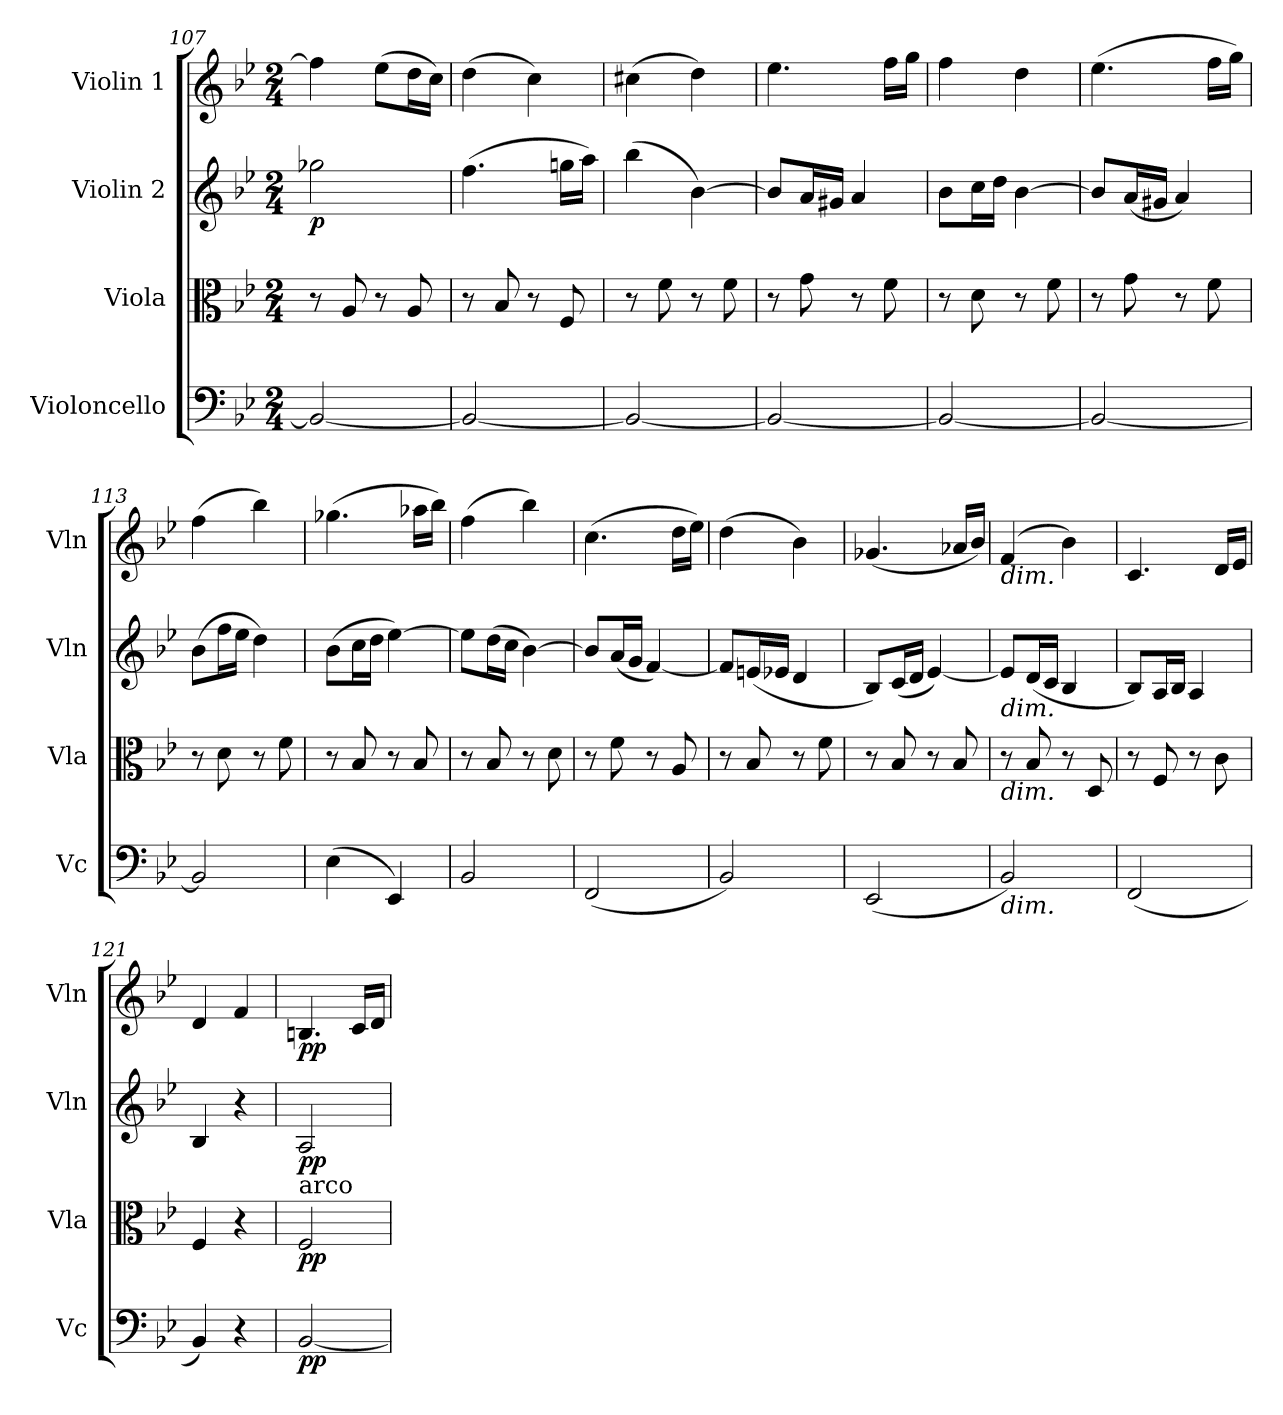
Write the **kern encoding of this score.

**kern	**dynam	**kern	**dynam	**kern	**dynam	**kern	**dynam
*part4	*part4	*part3	*part3	*part2	*part2	*part1	*part1
*staff4	*staff4	*staff3	*staff3	*staff2	*staff2	*staff1	*staff1
*I"Violoncello	*	*I"Viola	*	*I"Violin 2	*	*I"Violin 1	*
*I'Vc	*	*I'Vla	*	*I'Vln	*	*I'Vln	*
*clefF4	*	*clefC3	*	*clefG2	*	*clefG2	*
*k[b-e-]	*	*k[b-e-]	*	*k[b-e-]	*	*k[b-e-]	*
*M2/4	*	*M2/4	*	*M2/4	*	*M2/4	*
=107	=107	=107	=107	=107	=107	=107	=107
!	!	!	!	!	!LO:DY:b	!	!
2BB-/_	.	8r	.	2gg-X\	p	4ff\]	.
.	.	8A/	.	.	.	.	.
.	.	8r	.	.	.	(8ee-\L	.
.	.	8A/	.	.	.	16dd\L	.
.	.	.	.	.	.	16cc\JJ)	.
=108	=108	=108	=108	=108	=108	=108	=108
2BB-/_	.	8r	.	(4.ff\	.	(4dd\	.
.	.	8B-/	.	.	.	.	.
.	.	8r	.	.	.	4cc\)	.
.	.	8F/	.	16ggn\LL	.	.	.
.	.	.	.	16aa\JJ)	.	.	.
=109	=109	=109	=109	=109	=109	=109	=109
2BB-/_	.	8r	.	(4bb-\	.	(4cc#X\	.
.	.	8f\	.	.	.	.	.
.	.	8r	.	[>4b-\)	.	4dd\)	.
.	.	8f\	.	.	.	.	.
!!LO:PB:g=z
=110	=110	=110	=110	=110	=110	=110	=110
2BB-/_	.	8r	.	8b-/L]	.	4.ee-\	.
.	.	8g\	.	16a/L	.	.	.
.	.	.	.	16g#X/JJ	.	.	.
.	.	8r	.	4a/	.	.	.
.	.	8f\	.	.	.	16ff\LL	.
.	.	.	.	.	.	16gg\JJ	.
=111	=111	=111	=111	=111	=111	=111	=111
2BB-/_	.	8r	.	8b-\L	.	4ff\	.
.	.	8d\	.	16cc\L	.	.	.
.	.	.	.	16dd\JJ	.	.	.
.	.	8r	.	[>4b-\	.	4dd\	.
.	.	8f\	.	.	.	.	.
=112	=112	=112	=112	=112	=112	=112	=112
2BB-/_	.	8r	.	8b-/L]	.	(4.ee-\	.
.	.	8g\	.	(16a/L	.	.	.
.	.	.	.	16g#X/JJ	.	.	.
.	.	8r	.	4a/)	.	.	.
.	.	8f\	.	.	.	16ff\LL	.
.	.	.	.	.	.	16gg\JJ)	.
=113	=113	=113	=113	=113	=113	=113	=113
2BB-/]	.	8r	.	(8b-\L	.	(4ff\	.
.	.	8d\	.	16ff\L	.	.	.
.	.	.	.	16ee-\JJ	.	.	.
.	.	8r	.	4dd\)	.	4bb-\)	.
.	.	8f\	.	.	.	.	.
=114	=114	=114	=114	=114	=114	=114	=114
(4E-\	.	8r	.	(8b-\L	.	(4.gg-X\	.
.	.	8B-/	.	16cc\L	.	.	.
.	.	.	.	16dd\JJ	.	.	.
4EE-/)	.	8r	.	[>4ee-\)	.	.	.
.	.	8B-/	.	.	.	16aa-X\LL	.
.	.	.	.	.	.	16bb-\JJ)	.
=115	=115	=115	=115	=115	=115	=115	=115
2BB-/	.	8r	.	8ee-\L]	.	(4ff\	.
.	.	8B-/	.	(16dd\L	.	.	.
.	.	.	.	16cc\JJ	.	.	.
.	.	8r	.	[>4b-\)	.	4bb-\)	.
.	.	8d\	.	.	.	.	.
=116	=116	=116	=116	=116	=116	=116	=116
(2FF/	.	8r	.	8b-/L]	.	(4.cc\	.
.	.	8f\	.	(16a/L	.	.	.
.	.	.	.	16g/JJ	.	.	.
.	.	8r	.	[<4f/)	.	.	.
.	.	8A/	.	.	.	16dd\LL	.
.	.	.	.	.	.	16ee-\JJ)	.
!!LO:LB:g=z
=117	=117	=117	=117	=117	=117	=117	=117
2BB-/)	.	8r	.	8f/L]	.	(4dd\	.
.	.	8B-/	.	(16en/L	.	.	.
.	.	.	.	16e-X/JJ	.	.	.
.	.	8r	.	4d/	.	4b-\)	.
.	.	8f\	.	.	.	.	.
=118	=118	=118	=118	=118	=118	=118	=118
(2EE-/	.	8r	.	8B-/L)	.	(4.g-X/	.
.	.	8B-/	.	(16c/L	.	.	.
.	.	.	.	16d/JJ	.	.	.
.	.	8r	.	[<4e-/)	.	.	.
.	.	8B-/	.	.	.	16a-X/LL	.
.	.	.	.	.	.	16b-/JJ)	.
=119	=119	=119	=119	=119	=119	=119	=119
!	!	!	!	!	!	!LO:TX:b:i:t=dim.	!
!	!	!	!	!LO:TX:b:i:t=dim.	!	!	!
!	!	!LO:TX:b:i:t=dim.	!	!	!	!	!
!LO:TX:b:i:t=dim.	!	!	!	!	!	!	!
2BB-/)	.	8r	.	8e-/L]	.	(4f/	.
.	.	8B-/	.	(16d/L	.	.	.
.	.	.	.	16c/JJ	.	.	.
.	.	8r	.	4B-/	.	4b-\)	.
.	.	8D/	.	.	.	.	.
!!LO:LB:g=z
=120	=120	=120	=120	=120	=120	=120	=120
(2FF/	.	8r	.	8B-/L)	.	4.c/	.
.	.	8F/	.	16A/L	.	.	.
.	.	.	.	16B-/JJ	.	.	.
.	.	8r	.	4A/	.	.	.
.	.	8c\	.	.	.	16d/LL	.
.	.	.	.	.	.	16e-/JJ	.
=121	=121	=121	=121	=121	=121	=121	=121
4BB-/)	.	4F/	.	4B-/	.	4d/	.
4r	.	4r	.	4r	.	4f/	.
=122	=122	=122	=122	=122	=122	=122	=122
!	!	!LO:TX:a:t=arco	!	!	!	!	!
!	!LO:DY:b	!	!LO:DY:b	!	!LO:DY:b	!	!LO:DY:b
[<2BB-/	pp	2F/	pp	2A/	pp	4.Bn/	pp
.	.	.	.	.	.	16c/LL	.
.	.	.	.	.	.	16d/JJ	.
=	=	=	=	=	=	=	=
*-	*-	*-	*-	*-	*-	*-	*-
